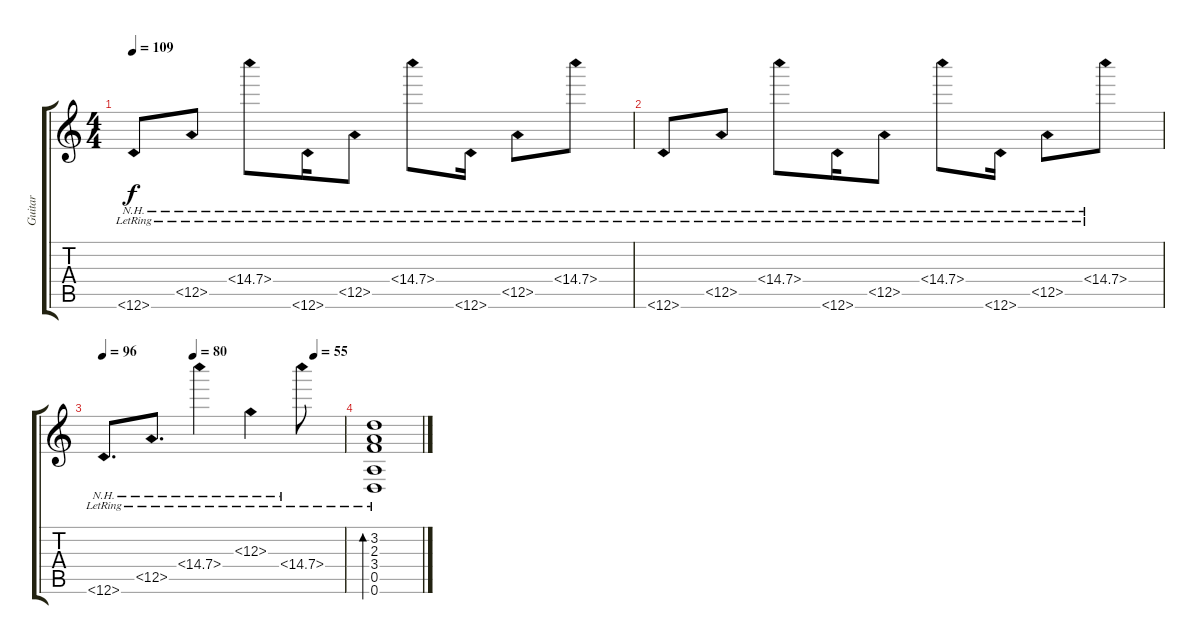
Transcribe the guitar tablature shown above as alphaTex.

\track ("Guitar" "Guitar") {instrument acousticguitarsteel}
\staff {score tabs}
\tuning (E4 B3 G3 D3 A2 D2) {hide}
\ts (4 4)
\tempo 109
\clef g2
\ks c
12.6{nh lr}.8{dy f} 12.5{nh lr}.8 14.4{nh lr}.8 12.6{nh lr}.16 12.5{nh lr}.8 14.4{nh lr}.8 12.6{nh lr}.16 12.5{nh lr}.8 14.4{nh lr}.8 |
12.6{nh lr}.8 12.5{nh lr}.8 15.4{nh lr}.8 12.6{nh lr}.16 12.5{nh lr}.8 15.4{nh lr}.8 12.6{nh lr}.16 12.5{nh lr}.8 15.4{nh lr}.8 |
\tempo 96
\tempo (80 0.375)
\tempo (55 0.875)
12.6{nh lr}.8{d} 12.5{nh lr}.8{d} 14.4{nh lr}.4 12.3{nh lr}.4 14.4{nh lr}.8 |
(3.2{lr} 2.3{lr} 3.4{lr} 0.5{lr} 0.6{lr}).1{bd 480}
